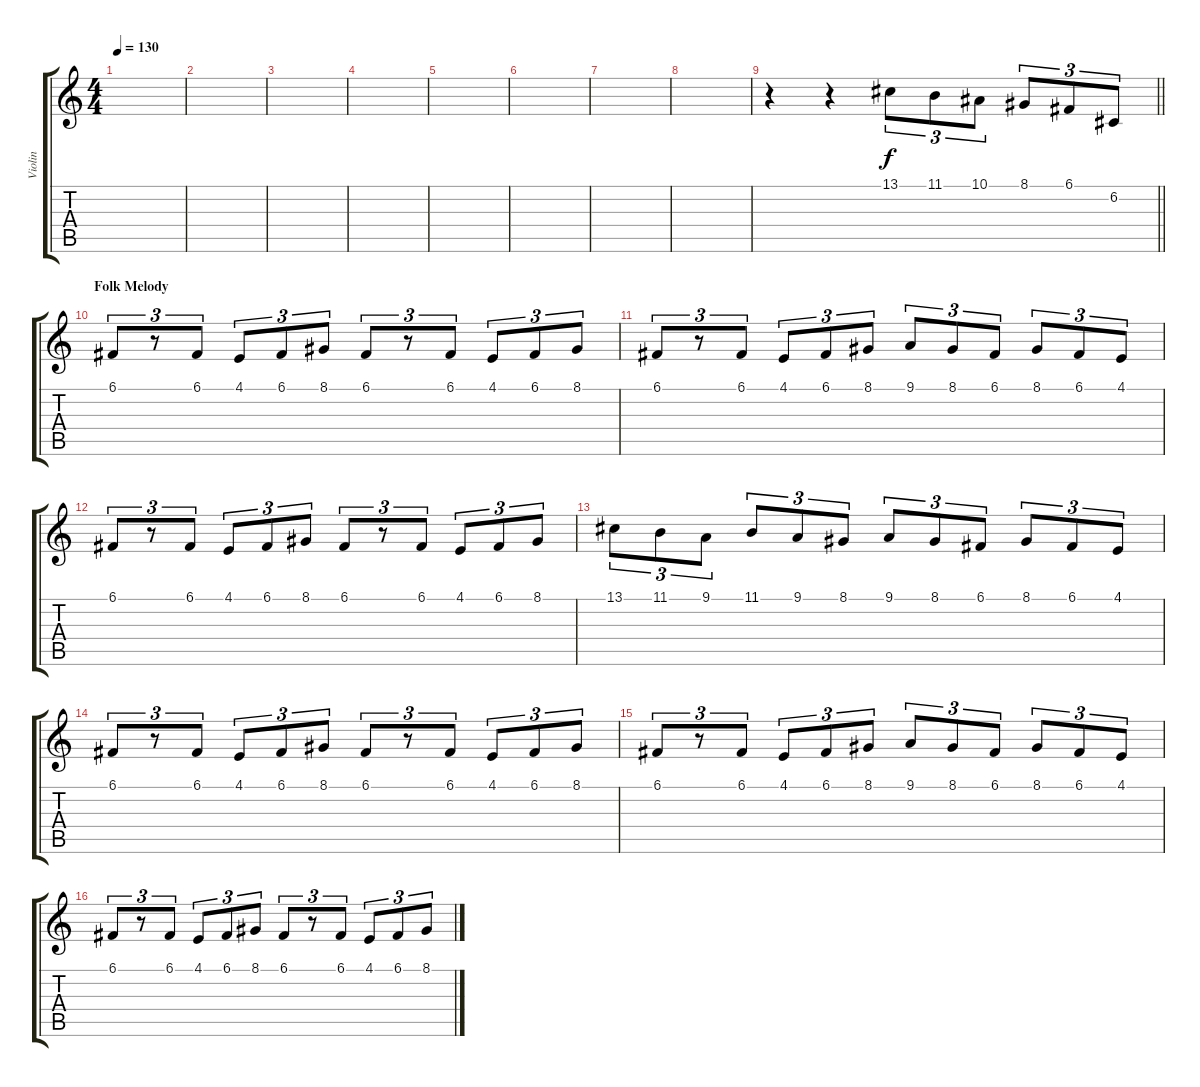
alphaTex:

\track ("Violin" "Violin") {instrument violin}
\staff {score tabs}
\tuning (C4 G3 Eb3 Bb2 F2 C2) {hide}
\ts (4 4)
\tempo 130
\clef g2
\ks c
|
|
|
|
|
|
|
|
\barLineRight lightlight
r.4 r.4 13.1.8{tu (3 2)} 11.1.8{tu (3 2)} 10.1.8{tu (3 2)} 8.1.8{tu (3 2)} 6.1.8{tu (3 2)} 6.2.8{tu (3 2)} |
\section ("" "Folk Melody")
6.1.8{tu (3 2)} r.8{tu (3 2)} 6.1.8{tu (3 2)} 4.1.8{tu (3 2)} 6.1.8{tu (3 2)} 8.1.8{tu (3 2)} 6.1.8{tu (3 2)} r.8{tu (3 2)} 6.1.8{tu (3 2)} 4.1.8{tu (3 2)} 6.1.8{tu (3 2)} 8.1.8{tu (3 2)} |
6.1.8{tu (3 2)} r.8{tu (3 2)} 6.1.8{tu (3 2)} 4.1.8{tu (3 2)} 6.1.8{tu (3 2)} 8.1.8{tu (3 2)} 9.1.8{tu (3 2)} 8.1.8{tu (3 2)} 6.1.8{tu (3 2)} 8.1.8{tu (3 2)} 6.1.8{tu (3 2)} 4.1.8{tu (3 2)} |
6.1.8{tu (3 2)} r.8{tu (3 2)} 6.1.8{tu (3 2)} 4.1.8{tu (3 2)} 6.1.8{tu (3 2)} 8.1.8{tu (3 2)} 6.1.8{tu (3 2)} r.8{tu (3 2)} 6.1.8{tu (3 2)} 4.1.8{tu (3 2)} 6.1.8{tu (3 2)} 8.1.8{tu (3 2)} |
13.1.8{tu (3 2)} 11.1.8{tu (3 2)} 9.1.8{tu (3 2)} 11.1.8{tu (3 2)} 9.1.8{tu (3 2)} 8.1.8{tu (3 2)} 9.1.8{tu (3 2)} 8.1.8{tu (3 2)} 6.1.8{tu (3 2)} 8.1.8{tu (3 2)} 6.1.8{tu (3 2)} 4.1.8{tu (3 2)} |
6.1.8{tu (3 2)} r.8{tu (3 2)} 6.1.8{tu (3 2)} 4.1.8{tu (3 2)} 6.1.8{tu (3 2)} 8.1.8{tu (3 2)} 6.1.8{tu (3 2)} r.8{tu (3 2)} 6.1.8{tu (3 2)} 4.1.8{tu (3 2)} 6.1.8{tu (3 2)} 8.1.8{tu (3 2)} |
6.1.8{tu (3 2)} r.8{tu (3 2)} 6.1.8{tu (3 2)} 4.1.8{tu (3 2)} 6.1.8{tu (3 2)} 8.1.8{tu (3 2)} 9.1.8{tu (3 2)} 8.1.8{tu (3 2)} 6.1.8{tu (3 2)} 8.1.8{tu (3 2)} 6.1.8{tu (3 2)} 4.1.8{tu (3 2)} |
6.1.8{tu (3 2)} r.8{tu (3 2)} 6.1.8{tu (3 2)} 4.1.8{tu (3 2)} 6.1.8{tu (3 2)} 8.1.8{tu (3 2)} 6.1.8{tu (3 2)} r.8{tu (3 2)} 6.1.8{tu (3 2)} 4.1.8{tu (3 2)} 6.1.8{tu (3 2)} 8.1.8{tu (3 2)}
